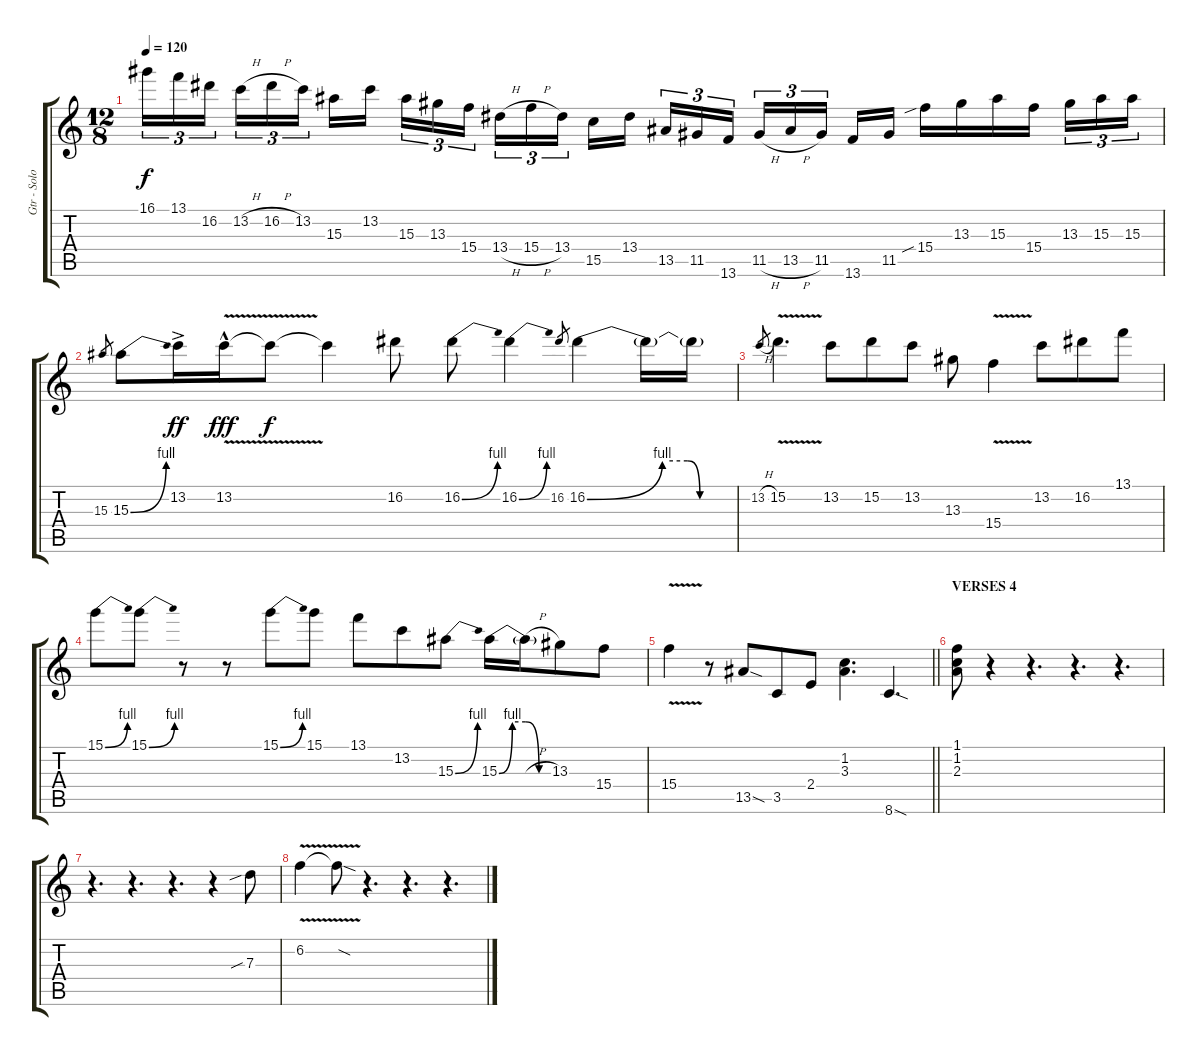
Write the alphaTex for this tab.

\track ("Gtr - Solo" "Gtr - Solo") {instrument overdrivenguitar}
\staff {score tabs}
\tuning (E4 B3 G3 D3 A2 E2) {hide}
\ts (12 8)
\tempo 120
\clef g2
\ks c
16.1.16{tu (3 2) dy f} 13.1.16{tu (3 2)} 16.2.16{tu (3 2) beam splitsecondary} 13.2{h}.16{tu (3 2)} 16.2{h}.16{tu (3 2)} 13.2.16{tu (3 2) beam splitsecondary} 15.3.16 13.2.16 15.3.16{tu (3 2)} 13.3.16{tu (3 2)} 15.4.16{tu (3 2) beam splitsecondary} 13.4{h}.16{tu (3 2)} 15.4{h}.16{tu (3 2)} 13.4.16{tu (3 2) beam splitsecondary} 15.5.16 13.4.16 13.5.16{tu (3 2)} 11.5.16{tu (3 2)} 13.6.16{tu (3 2) beam splitsecondary} 11.5{h}.16{tu (3 2)} 13.5{h}.16{tu (3 2)} 11.5.16{tu (3 2) beam splitsecondary} 13.6.16 11.5.16 15.4{sib}.16 13.3.16 15.3.16 15.4.16{beam splitsecondary} 13.3.16{tu (3 2)} 15.3.16{tu (3 2)} 15.3.16{tu (3 2)} |
15.3.8{gr} 15.3{be (bend 0 0 60 4)}.8 13.2{ac}.16{dy ff} 13.2{v hac}.16{dy fff} 13.2{t}.8{dy f} 13.2{t}.4 16.2.8 16.2{be (bend 0 0 60 4)}.8 16.2{be (bend 0 0 60 4)}.4 16.2.8{gr} 16.2{be (custom 0 0 30 4 40 4 45 0 60 0)}.4 16.2{t}.16 16.2{t}.16 |
13.2{h}.8{gr} 15.2{v}.4{d} 13.2.8 15.2.8 13.2.8 13.3.8 15.4{v}.4 13.2.8 16.2.8 13.1.8 |
15.1{be (bend 0 0 60 4)}.8 15.1{be (bend 0 0 60 4)}.8 r.8 r.8 15.1{be (bend 0 0 60 4)}.8 15.1.8 13.1.8 13.2.8 15.3{be (bend 0 0 60 4)}.8 15.3{be (custom 0 0 15 4 30 4 45 0 60 0)}.16 15.3{h t}.16 13.3.8 15.4.8 |
\barLineRight lightlight
15.4{v}.4 r.8 13.5{sod}.8 3.5.8 2.4.8 (1.2 3.3).4{d} 8.6{sod}.4{d} |
\section ("" "VERSES 4")
(1.1 1.2 2.3).8 r.4 r.4{d} r.4{d} r.4{d} |
r.4{d} r.4{d} r.4{d} r.4 7.3{sib}.8 |
6.2{v}.4 6.2{sod t}.8 r.4{d} r.4{d} r.4{d}
